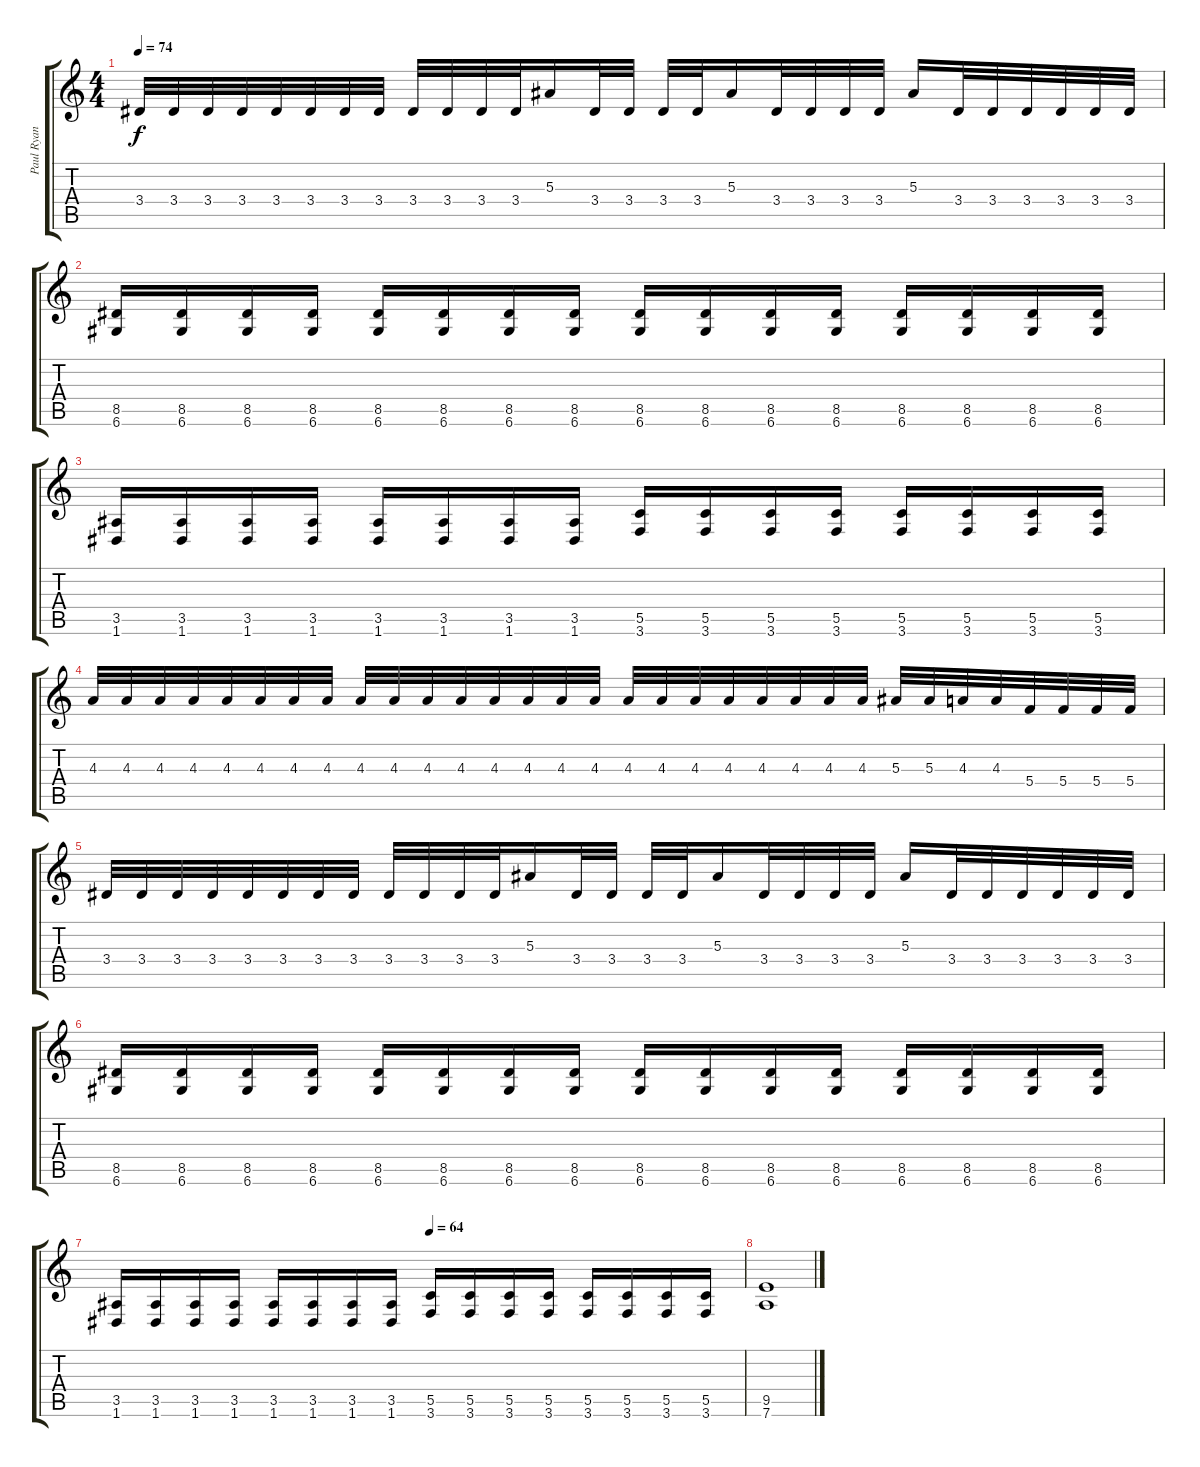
\track ("Paul Ryan (Guitar)" "Paul Ryan ") {instrument distortionguitar}
\staff {score tabs}
\tuning (D4 A3 F3 C3 G2 D2) {hide}
\ts (4 4)
\tempo 74
\clef g2
\ks c
3.4.32{dy f} 3.4.32 3.4.32 3.4.32 3.4.32 3.4.32 3.4.32 3.4.32 3.4.32 3.4.32 3.4.32 3.4.32 5.3.16 3.4.32 3.4.32 3.4.32 3.4.32 5.3.16 3.4.32 3.4.32 3.4.32 3.4.32 5.3.16 3.4.32 3.4.32 3.4.32 3.4.32 3.4.32 3.4.32 |
(8.5 6.6).16 (8.5 6.6).16 (8.5 6.6).16 (8.5 6.6).16 (8.5 6.6).16 (8.5 6.6).16 (8.5 6.6).16 (8.5 6.6).16 (8.5 6.6).16 (8.5 6.6).16 (8.5 6.6).16 (8.5 6.6).16 (8.5 6.6).16 (8.5 6.6).16 (8.5 6.6).16 (8.5 6.6).16 |
(3.5 1.6).16 (3.5 1.6).16 (3.5 1.6).16 (3.5 1.6).16 (3.5 1.6).16 (3.5 1.6).16 (3.5 1.6).16 (3.5 1.6).16 (5.5 3.6).16 (5.5 3.6).16 (5.5 3.6).16 (5.5 3.6).16 (5.5 3.6).16 (5.5 3.6).16 (5.5 3.6).16 (5.5 3.6).16 |
4.3.32 4.3.32 4.3.32 4.3.32 4.3.32 4.3.32 4.3.32 4.3.32 4.3.32 4.3.32 4.3.32 4.3.32 4.3.32 4.3.32 4.3.32 4.3.32 4.3.32 4.3.32 4.3.32 4.3.32 4.3.32 4.3.32 4.3.32 4.3.32 5.3.32 5.3.32 4.3.32 4.3.32 5.4.32 5.4.32 5.4.32 5.4.32 |
3.4.32 3.4.32 3.4.32 3.4.32 3.4.32 3.4.32 3.4.32 3.4.32 3.4.32 3.4.32 3.4.32 3.4.32 5.3.16 3.4.32 3.4.32 3.4.32 3.4.32 5.3.16 3.4.32 3.4.32 3.4.32 3.4.32 5.3.16 3.4.32 3.4.32 3.4.32 3.4.32 3.4.32 3.4.32 |
(8.5 6.6).16 (8.5 6.6).16 (8.5 6.6).16 (8.5 6.6).16 (8.5 6.6).16 (8.5 6.6).16 (8.5 6.6).16 (8.5 6.6).16 (8.5 6.6).16 (8.5 6.6).16 (8.5 6.6).16 (8.5 6.6).16 (8.5 6.6).16 (8.5 6.6).16 (8.5 6.6).16 (8.5 6.6).16 |
\tempo (64 0.5)
(3.5 1.6).16 (3.5 1.6).16 (3.5 1.6).16 (3.5 1.6).16 (3.5 1.6).16 (3.5 1.6).16 (3.5 1.6).16 (3.5 1.6).16 (5.5 3.6).16 (5.5 3.6).16 (5.5 3.6).16 (5.5 3.6).16 (5.5 3.6).16 (5.5 3.6).16 (5.5 3.6).16 (5.5 3.6).16 |
(9.5 7.6).1
